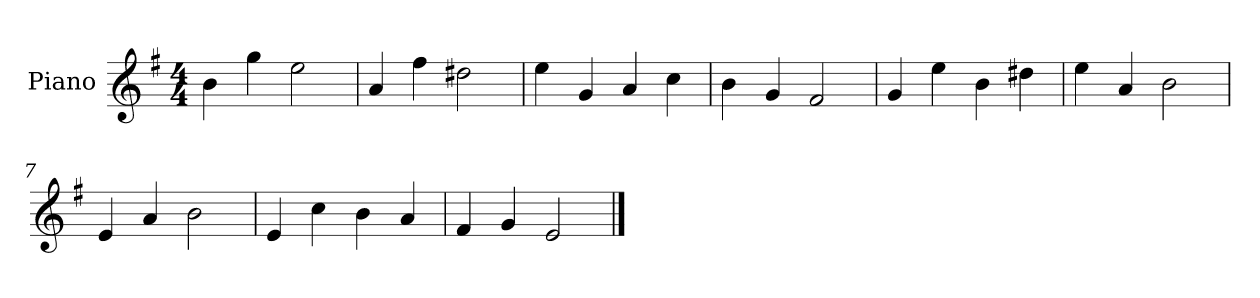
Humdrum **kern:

**kern
*part1
*staff1
*I"Piano
*I'Pno
*clefG2
*k[f#]
*e:
*M4/4
=1
4b\
4gg\
2ee\
=2
4a/
4ff#\
2dd#X\
=3
4ee\
4g/
4a/
4cc\
=4
4b\
4g/
2f#/
=5
4g/
4ee\
4b\
4dd#X\
=6
4ee\
4a/
2b\
=7
4e/
4a/
2b\
=8
4e/
4cc\
4b\
4a/
=9
4f#/
4g/
2e/
==
*-
